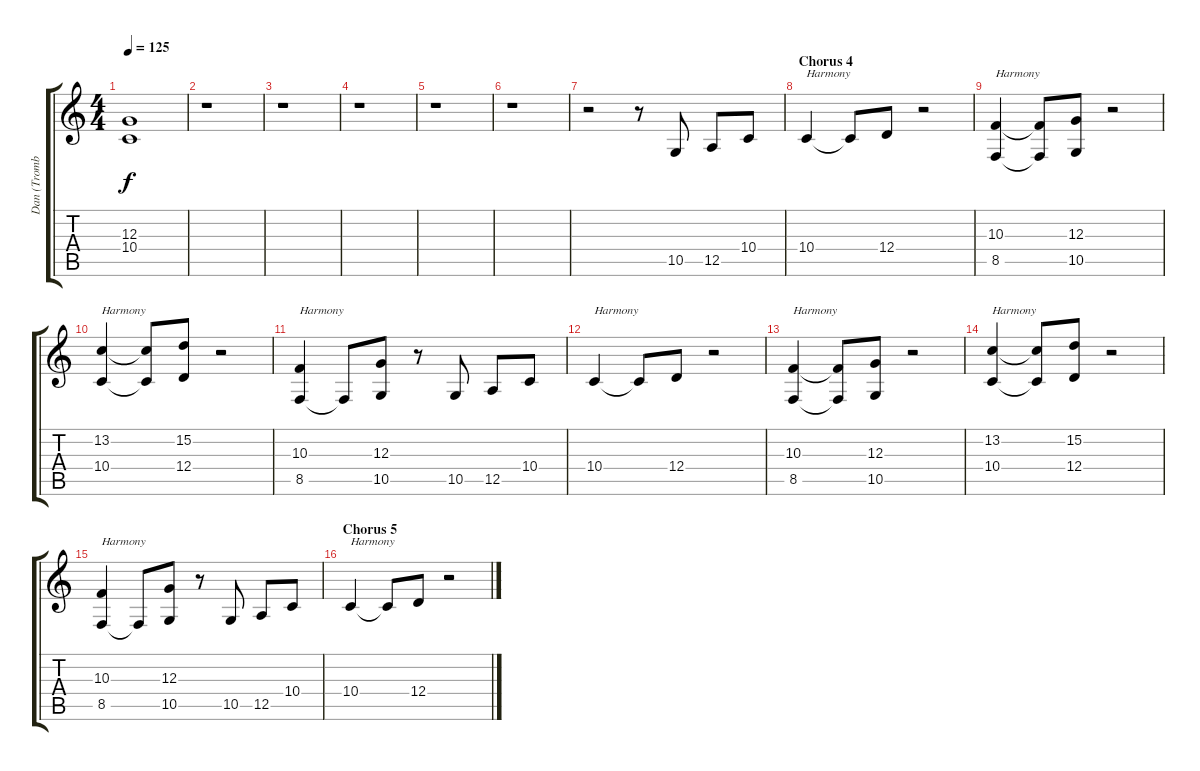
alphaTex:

\track ("Dan (Trombone)" "Dan (Tromb") {instrument trombone}
\staff {score tabs}
\tuning (E4 B3 G3 D3 A2 E2) {hide}
\ts (4 4)
\tempo 125
\clef g2
\ks c
(12.3{t} 10.4{t}).1{dy f volume 6} |
r.1{volume 15} |
r.1 |
r.1 |
r.1 |
r.1 |
r.2 r.8 10.5.8 12.5.8 10.4.8 |
\section ("" "Chorus 4")
10.4.4{txt "Harmony"} 10.4{t}.8 12.4.8 r.2 |
(10.3 8.5).4{txt "Harmony"} (10.3{t} 8.5{t}).8 (12.3 10.5).8 r.2 |
(13.2 10.4).4{txt "Harmony"} (13.2{t} 10.4{t}).8 (15.2 12.4).8 r.2 |
(10.3 8.5).4{txt "Harmony"} 8.5{t}.8 (12.3 10.5).8 r.8 10.5.8 12.5.8 10.4.8 |
10.4.4{txt "Harmony"} 10.4{t}.8 12.4.8 r.2 |
(10.3 8.5).4{txt "Harmony"} (10.3{t} 8.5{t}).8 (12.3 10.5).8 r.2 |
(13.2 10.4).4{txt "Harmony"} (13.2{t} 10.4{t}).8 (15.2 12.4).8 r.2 |
(10.3 8.5).4{txt "Harmony"} 8.5{t}.8 (12.3 10.5).8 r.8 10.5.8 12.5.8 10.4.8 |
\section ("" "Chorus 5")
10.4.4{txt "Harmony"} 10.4{t}.8 12.4.8 r.2
